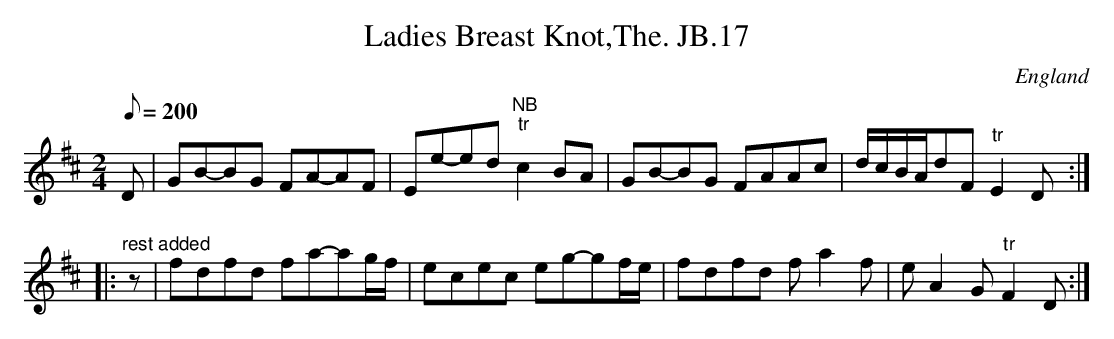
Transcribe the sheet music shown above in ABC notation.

X:1
T:Ladies Breast Knot,The. JB.17
M:2/4
L:1/8
Q:200
O:England
K:D
D|GB-BG FA-AF|Ee-ed "NB""tr"c2BA|GB-BG FAAc|d/c/B/A/dF"tr"E2D:|!
|:"rest added"z|fdfd fa-ag/f/|ecec eg-gf/e/|fdfd fa2f|eA2G"tr"F2D:|]
